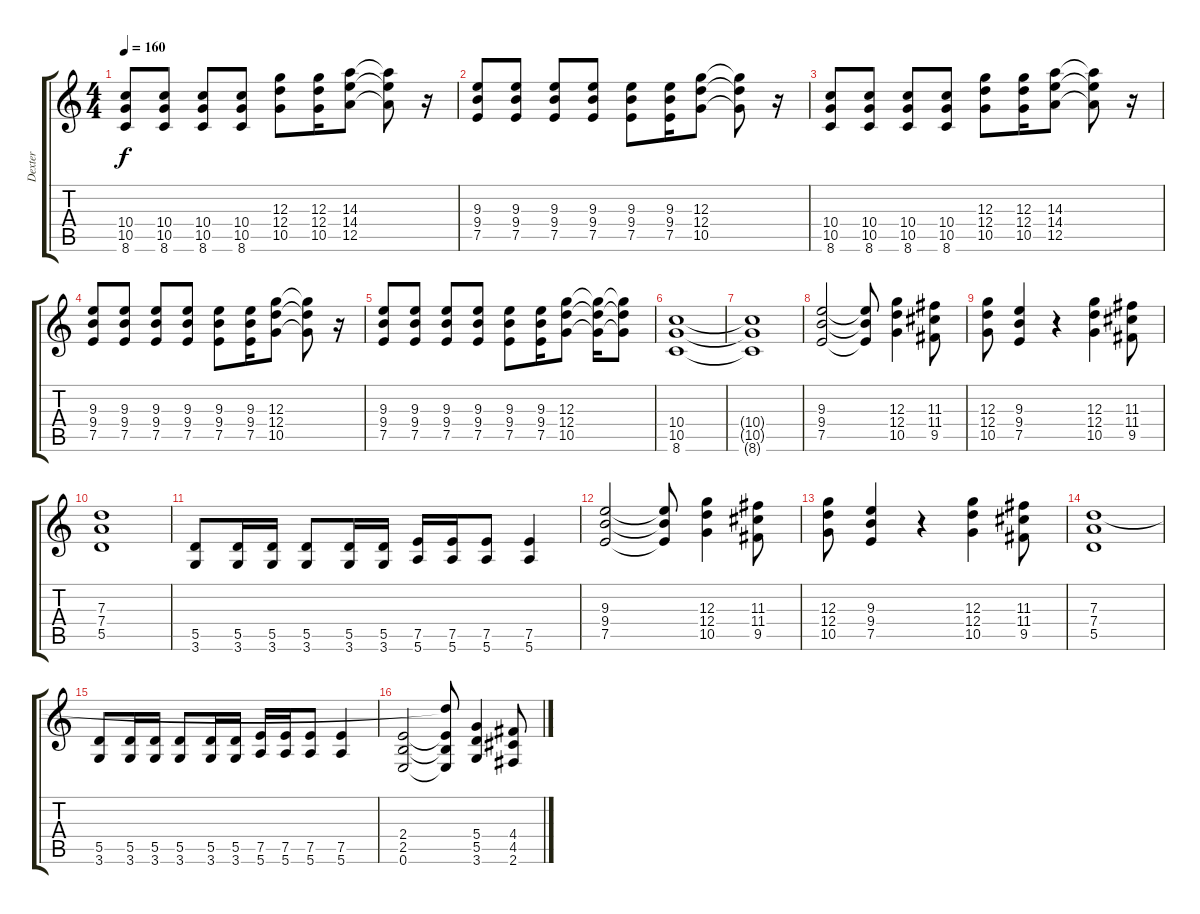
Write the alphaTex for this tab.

\track ("Dexter" "Dexter") {instrument distortionguitar}
\staff {score tabs}
\tuning (E4 B3 G3 D3 A2 E2) {hide}
\ts (4 4)
\tempo 160
\clef g2
\ks c
(10.4 10.5 8.6).8{dy f} (10.4 10.5 8.6).8 (10.4 10.5 8.6).8 (10.4 10.5 8.6).8 (12.3 12.4 10.5).8 (12.3 12.4 10.5).16 (14.3 14.4 12.5).8 (14.3{t} 14.4{t} 12.5{t}).8 r.16 |
(9.3 9.4 7.5).8 (9.3 9.4 7.5).8 (9.3 9.4 7.5).8 (9.3 9.4 7.5).8 (9.3 9.4 7.5).8 (9.3 9.4 7.5).16 (12.3 12.4 10.5).8 (12.3{t} 12.4{t} 10.5{t}).8 r.16 |
(10.4 10.5 8.6).8 (10.4 10.5 8.6).8 (10.4 10.5 8.6).8 (10.4 10.5 8.6).8 (12.3 12.4 10.5).8 (12.3 12.4 10.5).16 (14.3 14.4 12.5).8 (14.3{t} 14.4{t} 12.5{t}).8 r.16 |
(9.3 9.4 7.5).8 (9.3 9.4 7.5).8 (9.3 9.4 7.5).8 (9.3 9.4 7.5).8 (9.3 9.4 7.5).8 (9.3 9.4 7.5).16 (12.3 12.4 10.5).8 (12.3{t} 12.4{t} 10.5{t}).8 r.16 |
(9.3 9.4 7.5).8 (9.3 9.4 7.5).8 (9.3 9.4 7.5).8 (9.3 9.4 7.5).8 (9.3 9.4 7.5).8 (9.3 9.4 7.5).16 (12.3 12.4 10.5).8 (12.3{t} 12.4{t} 10.5{t}).16 (12.3{t} 12.4{t} 10.5{t}).8 |
(10.4 10.5 8.6).1 |
(10.4{t} 10.5{t} 8.6{t}).1 |
(9.3 9.4 7.5).2 (9.3{t} 9.4{t} 7.5{t}).8 (12.3 12.4 10.5).4 (11.3 11.4 9.5).8 |
(12.3 12.4 10.5).8 (9.3 9.4 7.5).4 r.4 (12.3 12.4 10.5).4 (11.3 11.4 9.5).8 |
(7.3 7.4 5.5).1 |
(5.5 3.6).8 (5.5 3.6).16 (5.5 3.6).16 (5.5 3.6).8 (5.5 3.6).16 (5.5 3.6).16 (7.5 5.6).16 (7.5 5.6).16 (7.5 5.6).8 (7.5 5.6).4 |
(9.3 9.4 7.5).2 (9.3{t} 9.4{t} 7.5{t}).8 (12.3 12.4 10.5).4 (11.3 11.4 9.5).8 |
(12.3 12.4 10.5).8 (9.3 9.4 7.5).4 r.4 (12.3 12.4 10.5).4 (11.3 11.4 9.5).8 |
(7.3 7.4 5.5).1 |
(5.5 3.6).8 (5.5 3.6).16 (5.5 3.6).16 (5.5 3.6).8 (5.5 3.6).16 (5.5 3.6).16 (7.5 5.6).16 (7.5 5.6).16 (7.5 5.6).8 (7.5 5.6).4 |
(2.4 2.5 0.6).2 (7.3{t} 2.4{t} 2.5{t} 0.6{t}).8 (5.4 5.5 3.6).4 (4.4 4.5 2.6).8
